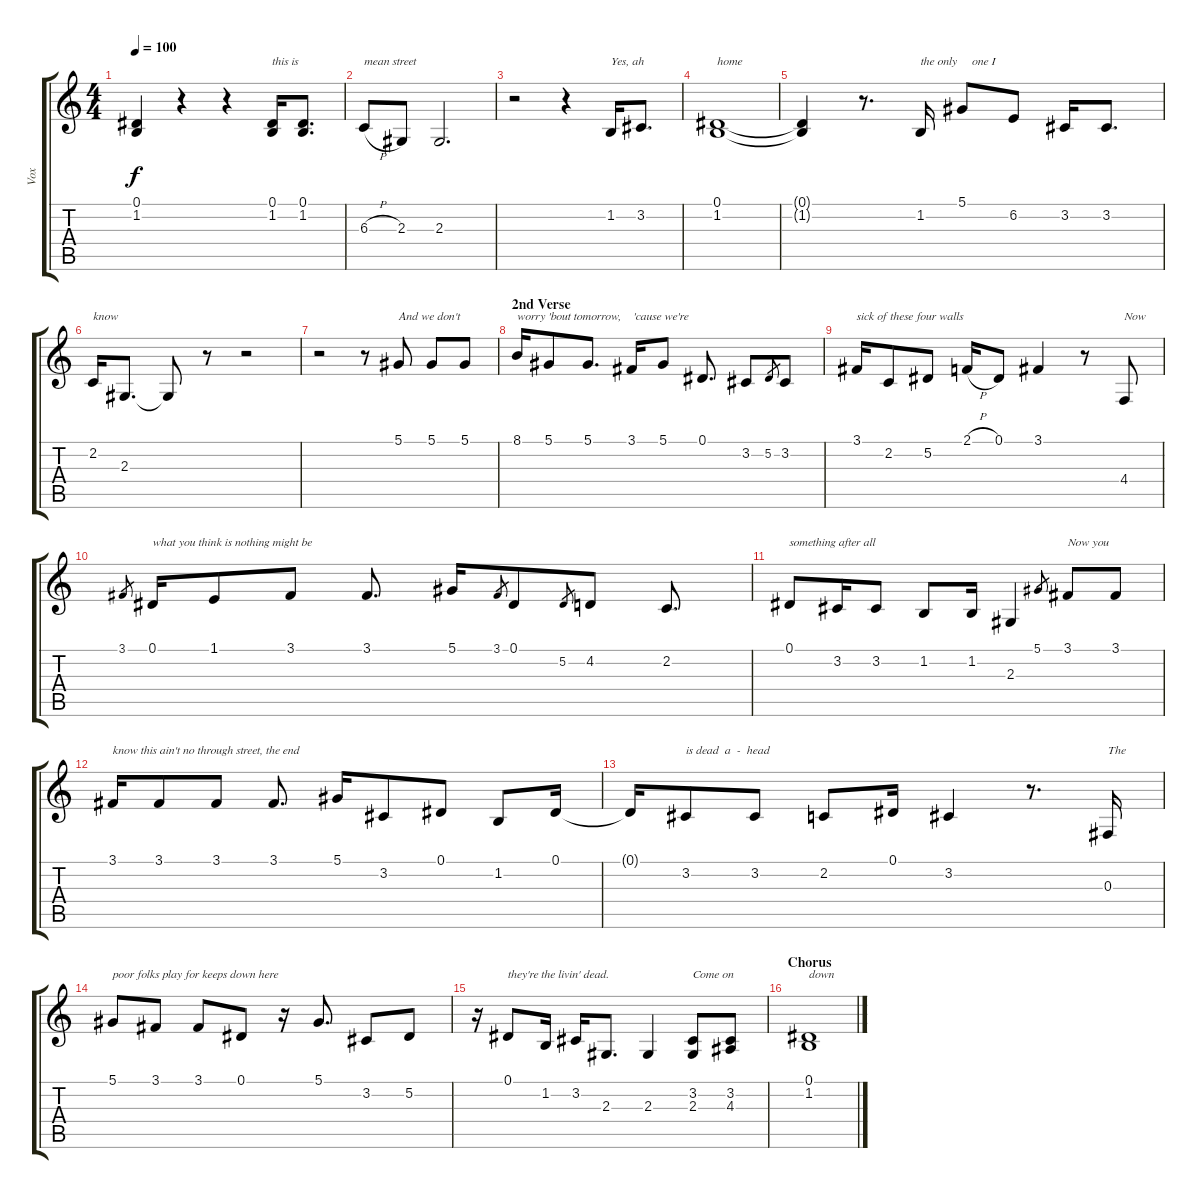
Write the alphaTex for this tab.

\track ("Vox" "Vox") {instrument sopranosax}
\staff {score tabs}
\tuning (Eb4 Bb3 Gb3 Db3 Ab2 Eb2) {hide}
\ts (4 4)
\tempo 100
\clef g2
\ks c
(0.1{t} 1.2{t}).4{dy f} r.4 r.4 (0.1 1.2).16{txt "this is"} (0.1 1.2).8{d} |
6.3{h}.8{txt "mean street"} 2.3.8 2.3.2{d} |
r.2 r.4 1.2.16{txt "Yes, ah"} 3.2.8{d} |
(0.1 1.2).1{txt "home"} |
(0.1{t} 1.2{t}).4 r.8{d} 1.2.16{txt "the only     one I"} 5.1.8 6.2.8 3.2.16 3.2.8{d} |
2.2.16{txt "know"} 2.3.8{d} 2.3{t}.8 r.8 r.2 |
r.2 r.8 5.1.8{txt "And we don't"} 5.1.8 5.1.8 |
\section ("" "2nd Verse")
8.1.16{txt "worry 'bout tomorrow,    'cause we're"} 5.1.8 5.1.8{d} 3.1.16 5.1.8 0.1.8{d} 3.2.8 5.2.8{gr} 3.2.8 |
3.1.16{txt "sick of these four walls"} 2.2.8 5.2.8 2.1{h}.16 0.1.8 3.1.4 r.8 4.4.8{txt "Now"} |
3.1.8{gr} 0.1.16{txt "what you think is nothing might be"} 1.1.8 3.1.8 3.1.8{d} 5.1.16 3.1.8{gr} 0.1.8 5.2.8{gr} 4.2.8 2.2.8{d} |
0.1.8{txt "something after all"} 3.2.16 3.2.8 1.2.8 1.2.16 2.3.4 5.1.8{gr} 3.1.8{txt "Now you"} 3.1.8 |
3.1.16{txt "know this ain't no through street, the end"} 3.1.8 3.1.8 3.1.8{d} 5.1.16 3.2.8 0.1.8 1.2.8 0.1.16 |
0.1{t}.16 3.2.8{txt "is dead  a  -  head"} 3.2.8 2.2.8 0.1.16 3.2.4 r.8{d} 0.3.16{txt "The"} |
5.1.8{txt "poor folks play for keeps down here"} 3.1.8 3.1.8 0.1.8 r.16 5.1.8{d} 3.2.8 5.2.8 |
r.16 0.1.8{txt "they're the livin' dead."} 1.2.16 3.2.16 2.3.8{d} 2.3.4 (3.2 2.3).8{txt "Come on"} (3.2 4.3).8 |
\section ("" "Chorus")
(0.1 1.2).1{txt "down"}
